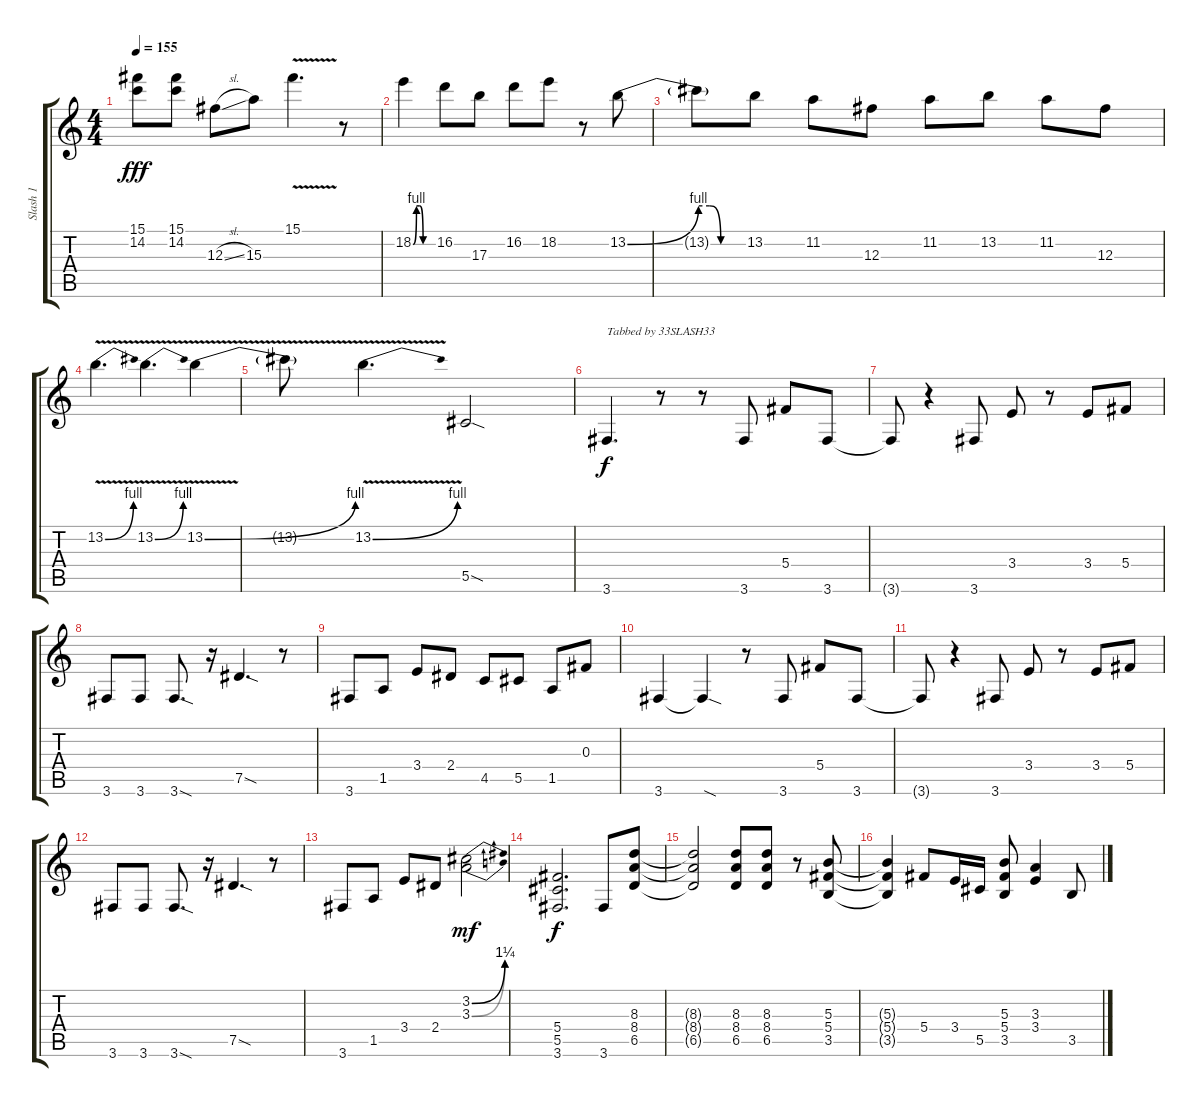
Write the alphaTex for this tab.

\track ("Slash 1" "Slash 1") {instrument distortionguitar}
\staff {score tabs}
\tuning (Eb4 Bb3 Gb3 Db3 Ab2 Eb2) {hide}
\ts (4 4)
\tempo 155
\clef g2
\ks c
(15.1{t} 14.2{t}).8{dy fff} (15.1 14.2).8 12.3{sl}.8 15.3.8 15.1{v}.4{d} r.8 |
18.2{be (custom 0 0 10 4 20 4 30 0 60 0)}.4 16.2.8 17.3.8 16.2.8 18.2.8 r.8 13.2{be (bend 0 0 60 4)}.8 |
13.2{be (custom 0 4 15 4 30 0 60 0) t}.8 13.2.8 11.2.8 12.3.8 11.2.8 13.2.8 11.2.8 12.3.8 |
13.2{be (bend 0 0 60 4) v}.4{d} 13.2{be (bend 0 0 60 4) v}.4{d} 13.2{be (bend 0 0 60 4) v}.4 |
13.2{t}.8 13.2{be (bend 0 0 60 4) v}.4{d} 5.5{sod}.2 |
3.6.4{d txt "Tabbed by 33SLASH33" dy f} r.8 r.8 3.6.8 5.4.8 3.6.8 |
3.6{t}.8 r.4 3.6.8 3.4.8 r.8 3.4.8 5.4.8 |
3.6.8 3.6.8 3.6{sod}.8{d} r.16 7.5{sod}.4{d} r.8 |
3.6.8 1.5.8 3.4.8 2.4.8 4.5.8 5.5.8 1.5.8 0.3.8 |
3.6.4 3.6{sod t}.4 r.8 3.6.8 5.4.8 3.6.8 |
3.6{t}.8 r.4 3.6.8 3.4.8 r.8 3.4.8 5.4.8 |
3.6.8 3.6.8 3.6{sod}.8{d} r.16 7.5{sod}.4{d} r.8 |
3.6.8 1.5.8 3.4.8 2.4.8 (3.2{be (bend 0 0 60 5)} 3.3{be (bend 0 0 60 5)}).2{dy mf} |
(5.4 5.5 3.6).2{d dy f} 3.6.8 (8.3 8.4 6.5).8 |
(8.3{t} 8.4{t} 6.5{t}).2 (8.3 8.4 6.5).8 (8.3 8.4 6.5).8 r.8 (5.3 5.4 3.5).8 |
(5.3{t} 5.4{t} 3.5{t}).4 5.4.8 3.4.16 5.5.16 (5.3 5.4 3.5).8 (3.3 3.4).4 3.5.8
